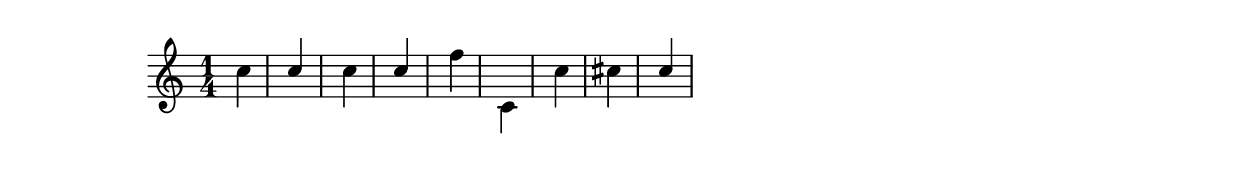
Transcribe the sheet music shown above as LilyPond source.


\version "2.2.0"
\header {
texidoc = "Downstem notes following a barline are
printed with some extra space. This is an optical correction similar
to juxtaposed stems.

Accidentals after the barline get some space as well.
"
}

sd = \override Stem  #'direction = #-1
su = \override Stem  #'direction = #1
\score { \notes\relative c''
{

%\override Staff.StaffSpacing  #'stem-spacing-correction = #10
%\override Staff.NoteSpacing  #'stem-spacing-correction = #10

\time 1/4 \sd c4 \su c4
\sd c4 \su c4
\sd f c,4  c'4 cis4 \stemUp c4
}
\paper { raggedright = ##t}
}

